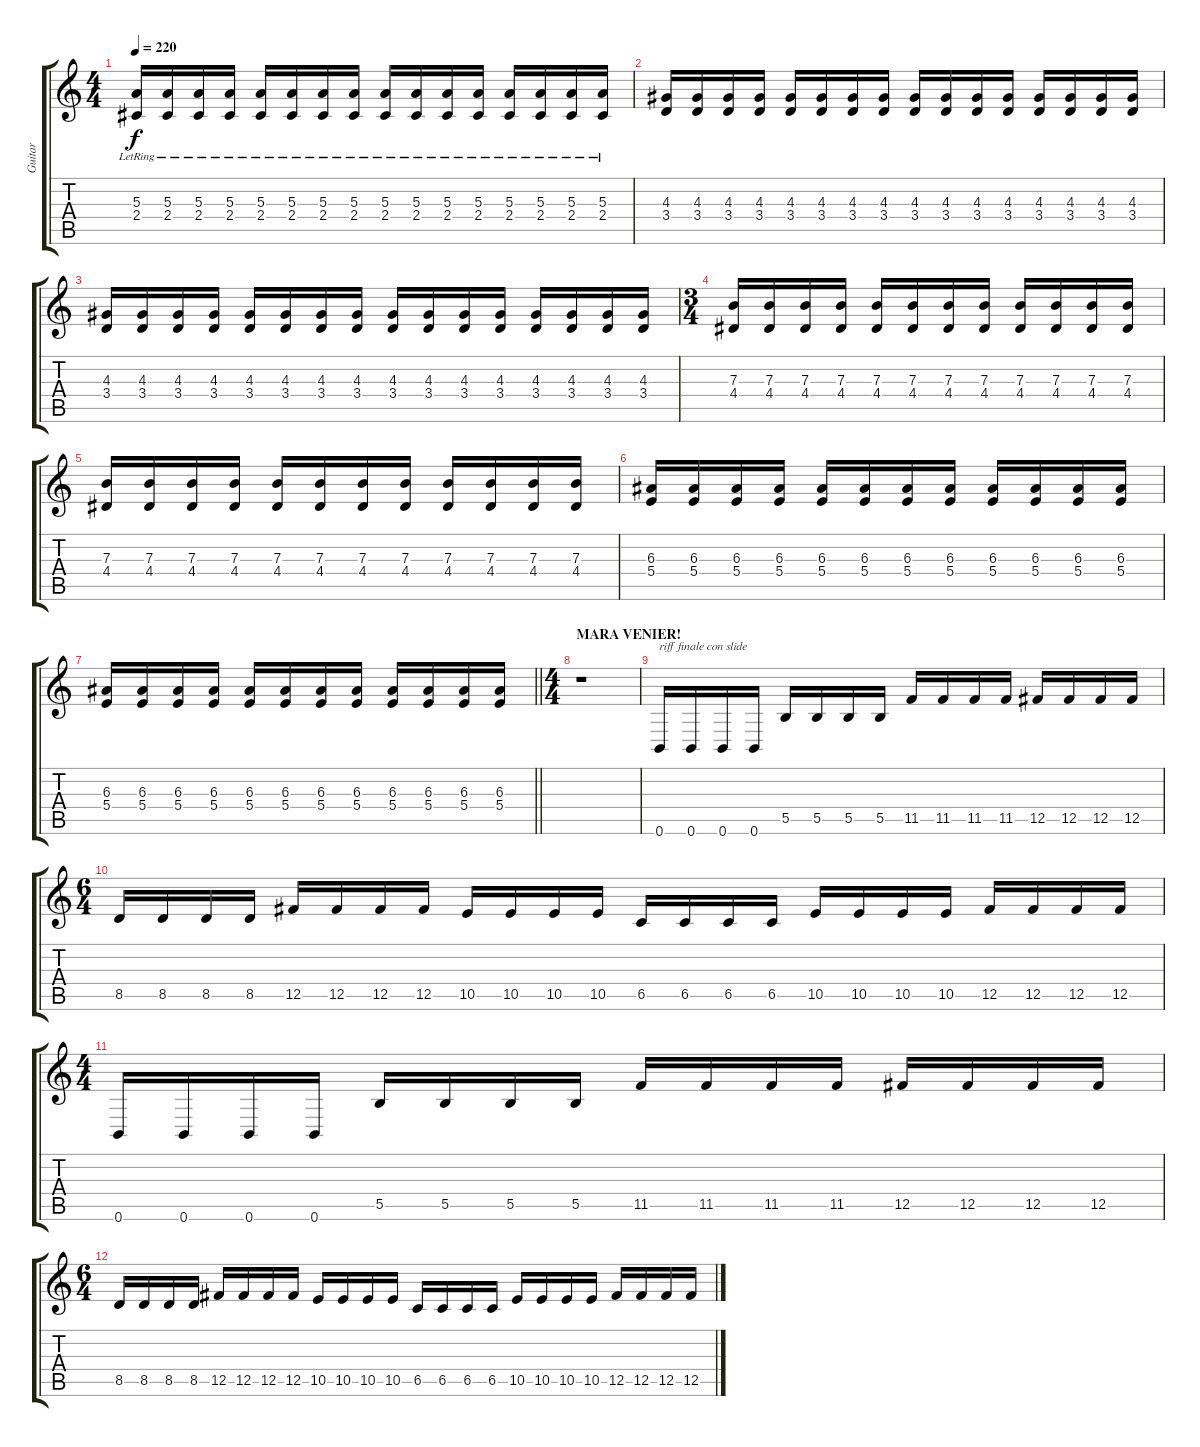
\track ("Guitar" "Guitar") {instrument distortionguitar}
\staff {score tabs}
\tuning (Db4 Ab3 E3 B2 Gb2 B1) {hide}
\ts (4 4)
\tempo 220
\clef g2
\ks c
(5.3{lr} 2.4{lr}).16{dy f} (5.3{lr} 2.4{lr}).16 (5.3{lr} 2.4{lr}).16 (5.3{lr} 2.4{lr}).16 (5.3{lr} 2.4{lr}).16 (5.3{lr} 2.4{lr}).16 (5.3{lr} 2.4{lr}).16 (5.3{lr} 2.4{lr}).16 (5.3{lr} 2.4{lr}).16 (5.3{lr} 2.4{lr}).16 (5.3{lr} 2.4{lr}).16 (5.3{lr} 2.4{lr}).16 (5.3{lr} 2.4{lr}).16 (5.3{lr} 2.4{lr}).16 (5.3{lr} 2.4{lr}).16 (5.3{lr} 2.4{lr}).16 |
(4.3 3.4).16 (4.3 3.4).16 (4.3 3.4).16 (4.3 3.4).16 (4.3 3.4).16 (4.3 3.4).16 (4.3 3.4).16 (4.3 3.4).16 (4.3 3.4).16 (4.3 3.4).16 (4.3 3.4).16 (4.3 3.4).16 (4.3 3.4).16 (4.3 3.4).16 (4.3 3.4).16 (4.3 3.4).16 |
(4.3 3.4).16 (4.3 3.4).16 (4.3 3.4).16 (4.3 3.4).16 (4.3 3.4).16 (4.3 3.4).16 (4.3 3.4).16 (4.3 3.4).16 (4.3 3.4).16 (4.3 3.4).16 (4.3 3.4).16 (4.3 3.4).16 (4.3 3.4).16 (4.3 3.4).16 (4.3 3.4).16 (4.3 3.4).16 |
\ts (3 4)
(7.3 4.4).16 (7.3 4.4).16 (7.3 4.4).16 (7.3 4.4).16 (7.3 4.4).16 (7.3 4.4).16 (7.3 4.4).16 (7.3 4.4).16 (7.3 4.4).16 (7.3 4.4).16 (7.3 4.4).16 (7.3 4.4).16 |
(7.3 4.4).16 (7.3 4.4).16 (7.3 4.4).16 (7.3 4.4).16 (7.3 4.4).16 (7.3 4.4).16 (7.3 4.4).16 (7.3 4.4).16 (7.3 4.4).16 (7.3 4.4).16 (7.3 4.4).16 (7.3 4.4).16 |
(6.3 5.4).16 (6.3 5.4).16 (6.3 5.4).16 (6.3 5.4).16 (6.3 5.4).16 (6.3 5.4).16 (6.3 5.4).16 (6.3 5.4).16 (6.3 5.4).16 (6.3 5.4).16 (6.3 5.4).16 (6.3 5.4).16 |
\barLineRight lightlight
(6.3 5.4).16 (6.3 5.4).16 (6.3 5.4).16 (6.3 5.4).16 (6.3 5.4).16 (6.3 5.4).16 (6.3 5.4).16 (6.3 5.4).16 (6.3 5.4).16 (6.3 5.4).16 (6.3 5.4).16 (6.3 5.4).16 |
\ts (4 4)
\section ("" "MARA VENIER! ")
r.1 |
0.6.16{txt "riff finale con slide"} 0.6.16 0.6.16 0.6.16 5.5.16 5.5.16 5.5.16 5.5.16 11.5.16 11.5.16 11.5.16 11.5.16 12.5.16 12.5.16 12.5.16 12.5.16 |
\ts (6 4)
8.5.16 8.5.16 8.5.16 8.5.16 12.5.16 12.5.16 12.5.16 12.5.16 10.5.16 10.5.16 10.5.16 10.5.16 6.5.16 6.5.16 6.5.16 6.5.16 10.5.16 10.5.16 10.5.16 10.5.16 12.5.16 12.5.16 12.5.16 12.5.16 |
\ts (4 4)
0.6.16 0.6.16 0.6.16 0.6.16 5.5.16 5.5.16 5.5.16 5.5.16 11.5.16 11.5.16 11.5.16 11.5.16 12.5.16 12.5.16 12.5.16 12.5.16 |
\ts (6 4)
8.5.16 8.5.16 8.5.16 8.5.16 12.5.16 12.5.16 12.5.16 12.5.16 10.5.16 10.5.16 10.5.16 10.5.16 6.5.16 6.5.16 6.5.16 6.5.16 10.5.16 10.5.16 10.5.16 10.5.16 12.5.16 12.5.16 12.5.16 12.5.16
